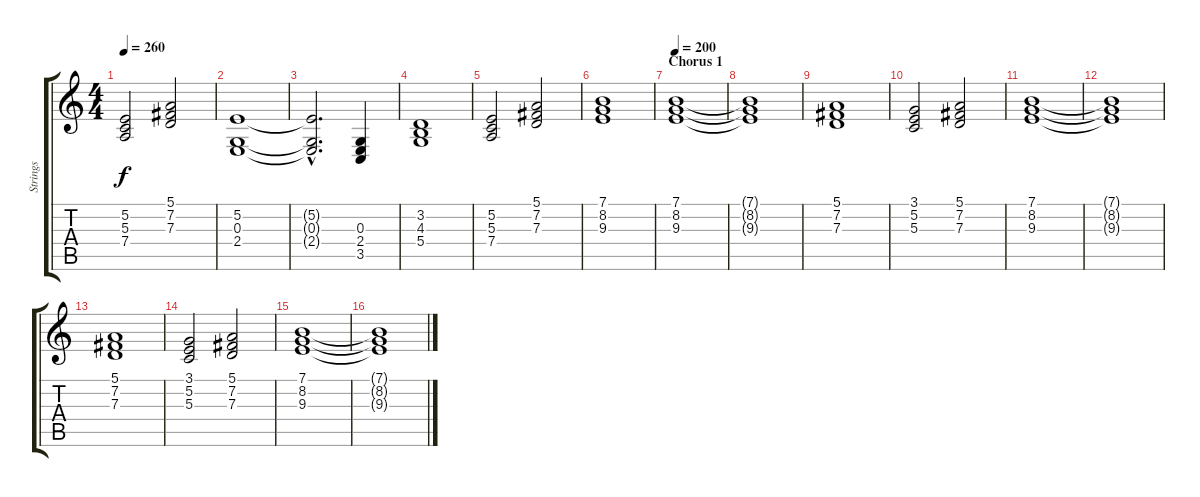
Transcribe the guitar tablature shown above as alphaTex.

\track ("Strings" "Strings") {instrument stringensemble1}
\staff {score tabs}
\tuning (E4 B3 G3 D3 A2 E2) {hide}
\ts (4 4)
\tempo 260
\clef g2
\ks c
(5.2 5.3 7.4).2{dy f} (5.1 7.2 7.3).2 |
(5.2 0.3 2.4).1 |
(5.2{hac t} 0.3{hac t} 2.4{hac t}).2{d} (0.3 2.4 3.5).4 |
(3.2 4.3 5.4).1 |
(5.2 5.3 7.4).2 (5.1 7.2 7.3).2 |
(7.1 8.2 9.3).1 |
\section ("" "Chorus 1")
\tempo 200
(7.1 8.2 9.3).1 |
(7.1{t} 8.2{t} 9.3{t}).1 |
(5.1 7.2 7.3).1 |
(3.1 5.2 5.3).2 (5.1 7.2 7.3).2 |
(7.1 8.2 9.3).1 |
(7.1{t} 8.2{t} 9.3{t}).1 |
(5.1 7.2 7.3).1 |
(3.1 5.2 5.3).2 (5.1 7.2 7.3).2 |
(7.1 8.2 9.3).1 |
(7.1{t} 8.2{t} 9.3{t}).1
